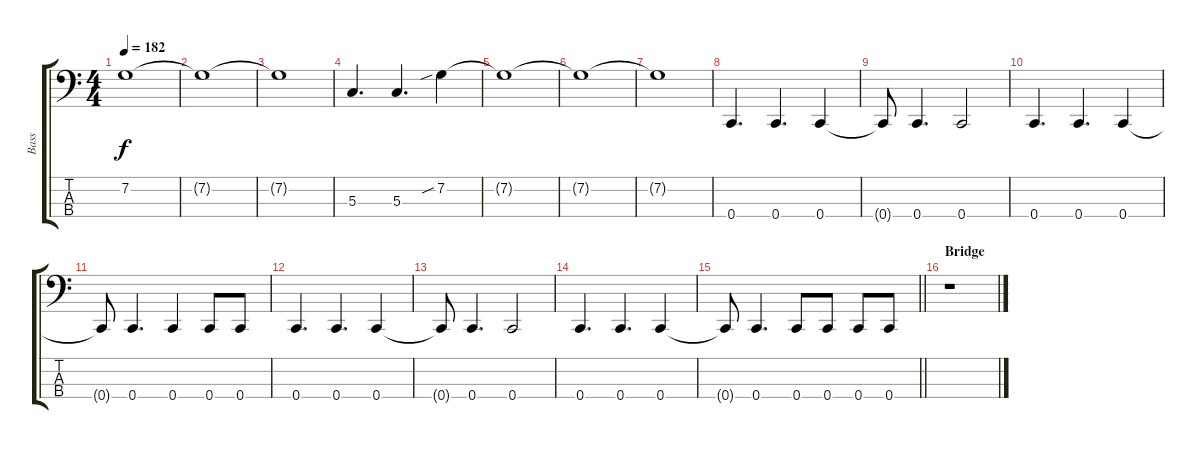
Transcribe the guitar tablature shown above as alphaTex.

\track ("Bass" "Bass") {instrument electricbasspick}
\staff {score tabs}
\tuning (F2 C2 G1 C1) {hide}
\ts (4 4)
\tempo 182
\clef f4
\ks c
7.2{t}.1{dy f} |
7.2{t}.1 |
7.2{t}.1 |
5.3.4{d} 5.3.4{d} 7.2{sib}.4 |
7.2{t}.1 |
7.2{t}.1 |
7.2{t}.1 |
0.4.4{d} 0.4.4{d} 0.4.4 |
0.4{t}.8 0.4.4{d} 0.4.2 |
0.4.4{d} 0.4.4{d} 0.4.4 |
0.4{t}.8 0.4.4{d} 0.4.4 0.4.8 0.4.8 |
0.4.4{d} 0.4.4{d} 0.4.4 |
0.4{t}.8 0.4.4{d} 0.4.2 |
0.4.4{d} 0.4.4{d} 0.4.4 |
\barLineRight lightlight
0.4{t}.8 0.4.4{d} 0.4.8 0.4.8 0.4.8 0.4.8 |
\section ("" "Bridge")
r.1
